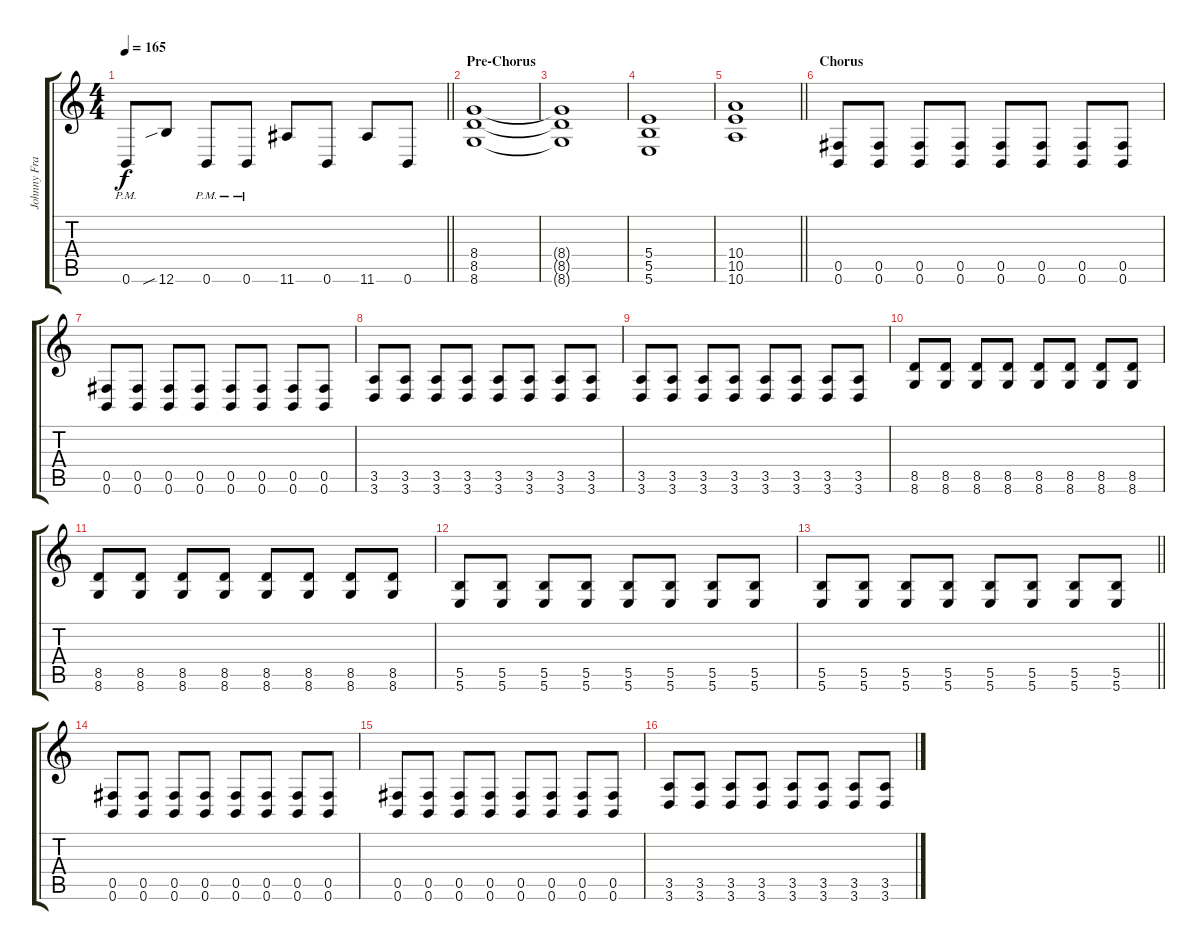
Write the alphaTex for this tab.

\track ("Johnny Franck" "Johnny Fra") {instrument distortionguitar}
\staff {score tabs}
\tuning (Db4 Ab3 E3 B2 Gb2 B1) {hide}
\ts (4 4)
\tempo 165
\clef g2
\barLineRight lightlight
\ks c
0.6{pm}.8{dy f} 12.6{sib}.8 0.6{pm}.8 0.6{pm}.8 11.6.8 0.6.8 11.6.8 0.6.8 |
\section ("" "Pre-Chorus")
(8.4 8.5 8.6).1 |
(8.4{t} 8.5{t} 8.6{t}).1 |
(5.4 5.5 5.6).1 |
\barLineRight lightlight
(10.4 10.5 10.6).1 |
\section ("" "Chorus")
(0.5 0.6).8 (0.5 0.6).8 (0.5 0.6).8 (0.5 0.6).8 (0.5 0.6).8 (0.5 0.6).8 (0.5 0.6).8 (0.5 0.6).8 |
(0.5 0.6).8 (0.5 0.6).8 (0.5 0.6).8 (0.5 0.6).8 (0.5 0.6).8 (0.5 0.6).8 (0.5 0.6).8 (0.5 0.6).8 |
(3.5 3.6).8 (3.5 3.6).8 (3.5 3.6).8 (3.5 3.6).8 (3.5 3.6).8 (3.5 3.6).8 (3.5 3.6).8 (3.5 3.6).8 |
(3.5 3.6).8 (3.5 3.6).8 (3.5 3.6).8 (3.5 3.6).8 (3.5 3.6).8 (3.5 3.6).8 (3.5 3.6).8 (3.5 3.6).8 |
(8.5 8.6).8 (8.5 8.6).8 (8.5 8.6).8 (8.5 8.6).8 (8.5 8.6).8 (8.5 8.6).8 (8.5 8.6).8 (8.5 8.6).8 |
(8.5 8.6).8 (8.5 8.6).8 (8.5 8.6).8 (8.5 8.6).8 (8.5 8.6).8 (8.5 8.6).8 (8.5 8.6).8 (8.5 8.6).8 |
(5.5 5.6).8 (5.5 5.6).8 (5.5 5.6).8 (5.5 5.6).8 (5.5 5.6).8 (5.5 5.6).8 (5.5 5.6).8 (5.5 5.6).8 |
\barLineRight lightlight
(5.5 5.6).8 (5.5 5.6).8 (5.5 5.6).8 (5.5 5.6).8 (5.5 5.6).8 (5.5 5.6).8 (5.5 5.6).8 (5.5 5.6).8 |
(0.5 0.6).8 (0.5 0.6).8 (0.5 0.6).8 (0.5 0.6).8 (0.5 0.6).8 (0.5 0.6).8 (0.5 0.6).8 (0.5 0.6).8 |
(0.5 0.6).8 (0.5 0.6).8 (0.5 0.6).8 (0.5 0.6).8 (0.5 0.6).8 (0.5 0.6).8 (0.5 0.6).8 (0.5 0.6).8 |
(3.5 3.6).8 (3.5 3.6).8 (3.5 3.6).8 (3.5 3.6).8 (3.5 3.6).8 (3.5 3.6).8 (3.5 3.6).8 (3.5 3.6).8
